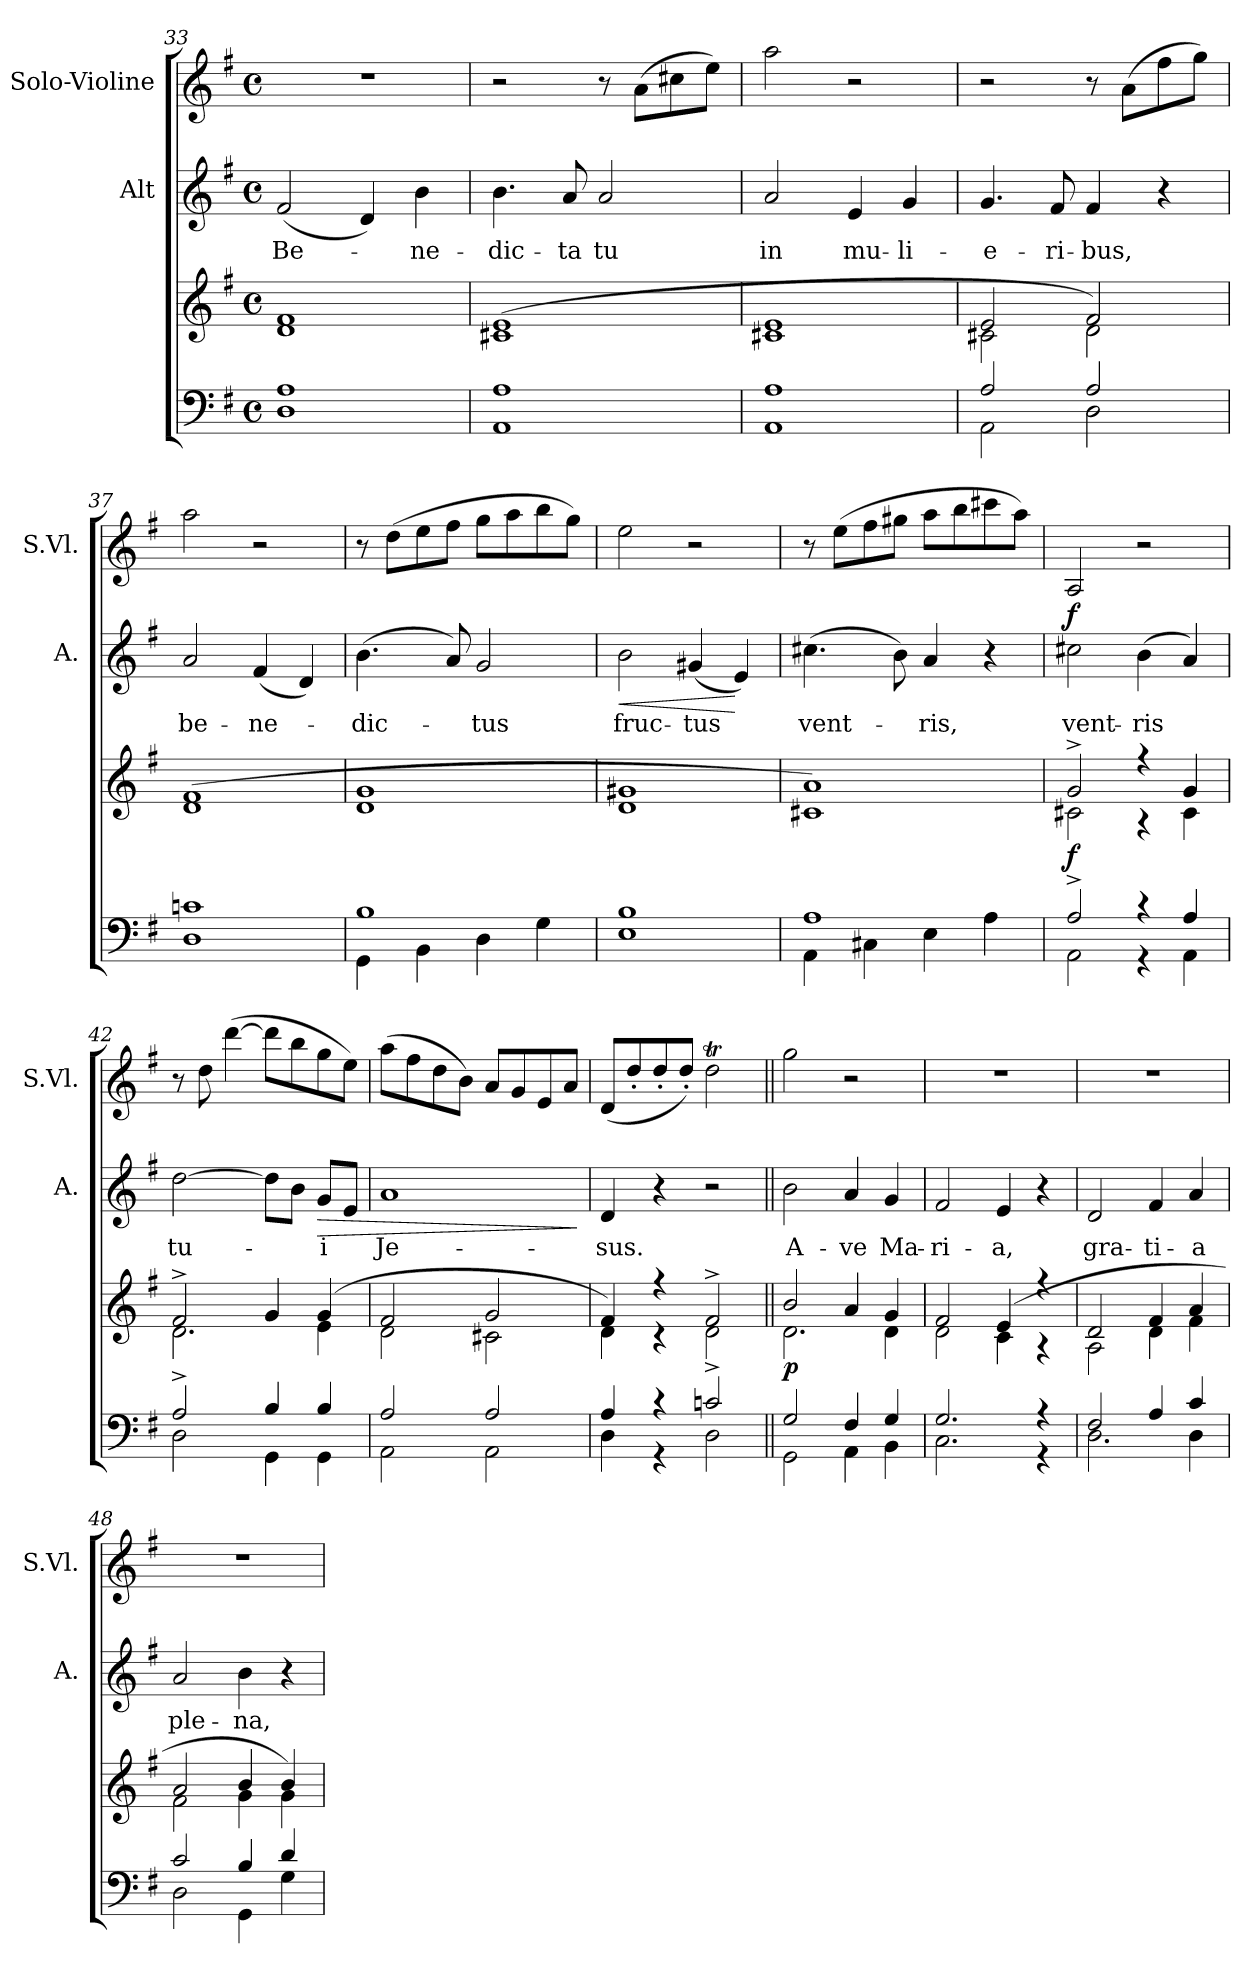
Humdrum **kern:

**kern	**kern	**dynam	**kern	**text	**dynam	**kern
*part3	*part3	*part3	*part2	*part2	*part2	*part1
*staff4	*staff3	*staff3/4	*staff2	*staff2	*staff2	*staff1
*	*	*	*I"Alt	*	*	*I"Solo-Violine
*	*	*	*I'A.	*	*	*I'S.Vl.
*clefF4	*clefG2	*	*clefG2	*	*	*clefG2
*k[f#]	*k[f#]	*	*k[f#]	*	*	*k[f#]
*G:	*G:	*	*G:	*	*	*G:
*M4/4	*M4/4	*	*M4/4	*	*	*M4/4
*met(c)	*met(c)	*	*met(c)	*	*	*met(c)
=33	=33	=33	=33	=33	=33	=33
*^	*^	*	*	*	*	*
!	!	!	!	!	!	!LO:LY:b	!	!
1A	1D	1f#	1d	.	(<2f#/	Be-	.	1r
.	.	.	.	.	4d/)	.	.	.
!	!	!	!	!	!	!LO:LY:b	!	!
.	.	.	.	.	4b\	-ne-	.	.
=34	=34	=34	=34	=34	=34	=34	=34	=34
!	!	!	!	!	!	!LO:LY:b	!	!
1A	1AA	(>1e	1c#X	.	4.b\	-dic-	.	2r
!	!	!	!	!	!	!LO:LY:b	!	!
.	.	.	.	.	8a/	-ta	.	.
!	!	!	!	!	!	!LO:LY:b	!	!
.	.	.	.	.	2a/	tu	.	8r
.	.	.	.	.	.	.	.	(>8a\L
.	.	.	.	.	.	.	.	8cc#X\
.	.	.	.	.	.	.	.	8ee\J)
=35	=35	=35	=35	=35	=35	=35	=35	=35
!	!	!	!	!	!	!LO:LY:b	!	!
1A	1AA	1e	1c#X	.	2a/	in	.	2aa\
!	!	!	!	!	!	!LO:LY:b	!	!
.	.	.	.	.	4e/	mu-	.	2r
!	!	!	!	!	!	!LO:LY:b	!	!
.	.	.	.	.	4g/	-li-	.	.
!!LO:LB:g=z
=36	=36	=36	=36	=36	=36	=36	=36	=36
!	!	!	!	!	!	!LO:LY:b	!	!
2A/	2AA\	2e/	2c#X\	.	4.g/	-e-	.	2r
!	!	!	!	!	!	!LO:LY:b	!	!
.	.	.	.	.	8f#/	-ri-	.	.
!	!	!	!	!	!	!LO:LY:b	!	!
2A/	2D\	2f#/)	2d\	.	4f#/	-bus,	.	8r
.	.	.	.	.	.	.	.	(>8a\L
.	.	.	.	.	4r	.	.	8ff#\
.	.	.	.	.	.	.	.	8gg\J)
=37	=37	=37	=37	=37	=37	=37	=37	=37
!	!	!	!	!	!	!LO:LY:b	!	!
1cn	1D	(>1f#	1d	.	2a/	be-	.	2aa\
!	!	!	!	!	!	!LO:LY:b	!	!
.	.	.	.	.	(<4f#/	-ne-	.	2r
.	.	.	.	.	4d/)	.	.	.
=38	=38	=38	=38	=38	=38	=38	=38	=38
!	!	!	!	!	!	!LO:LY:b	!	!
1B	4GG\	1g	1d	.	(>4.b\	-dic-	.	8r
.	.	.	.	.	.	.	.	(>8dd\L
.	4BB\	.	.	.	.	.	.	8ee\
.	.	.	.	.	8a/)	.	.	8ff#\J
!	!	!	!	!	!	!LO:LY:b	!	!
.	4D\	.	.	.	2g/	-tus	.	8gg\L
.	.	.	.	.	.	.	.	8aa\
.	4G\	.	.	.	.	.	.	8bb\
.	.	.	.	.	.	.	.	8gg\J)
=39	=39	=39	=39	=39	=39	=39	=39	=39
!	!	!	!	!	!	!LO:LY:b	!LO:HP:b	!
1B	1E	1g#X	1d	.	2b\	fruc-	<	2ee\
!	!	!	!	!	!	!LO:LY:b	!	!
.	.	.	.	.	(<4g#X/	-tus	.	2r
.	.	.	.	.	4e/)	.	[	.
=40	=40	=40	=40	=40	=40	=40	=40	=40
!	!	!	!	!	!	!LO:LY:b	!	!
1A	4AA\	1a)	1c#X	.	(>4.cc#X\	vent-	.	8r
.	.	.	.	.	.	.	.	(>8ee\L
.	4C#X\	.	.	.	.	.	.	8ff#\
.	.	.	.	.	8b\)	.	.	8gg#X\J
!	!	!	!	!	!	!LO:LY:b	!	!
.	4E\	.	.	.	4a/	-ris,	.	8aa\L
.	.	.	.	.	.	.	.	8bb\
.	4A\	.	.	.	4r	.	.	8ccc#X\
.	.	.	.	.	.	.	.	8aa\J)
!!LO:LB:g=z
=41	=41	=41	=41	=41	=41	=41	=41	=41
!	!	!	!	!LO:DY:b	!	!LO:LY:b	!LO:DY:a	!
2A^</	2AA\	2g^>/	2c#X\	f	2cc#X\	vent-	f	2A/
!	!	!	!	!	!	!LO:LY:b	!	!
4r	4r	4r	4r	.	(>4b\	-ris	.	2r
4A/	4AA\	4g/	4c#\	.	4a/)	.	.	.
=42	=42	=42	=42	=42	=42	=42	=42	=42
!	!	!	!	!	!	!LO:LY:b	!	!
2A^</	2D\	2f#^>/	2.d\	.	[2dd\	tu-	.	8r
.	.	.	.	.	.	.	.	8dd\
.	.	.	.	.	.	.	.	(>[4ddd\
4B/	4GG\	4g/	.	.	8dd\L]	.	.	8ddd\L]
.	.	.	.	.	8b\J	.	.	8bb\
!	!	!	!	!	!	!LO:LY:b	!LO:HP:b	!
4B/	4GG\	(4g/	4e\	.	8g/L	-i	>	8gg\
.	.	.	.	.	8e/J	.	.	8ee\J)
=43	=43	=43	=43	=43	=43	=43	=43	=43
!	!	!	!	!	!	!LO:LY:b	!	!
2A/	2AA\	2f#/	2d\	.	1a	Je-	.	(>8aa\L
.	.	.	.	.	.	.	.	8ff#\
.	.	.	.	.	.	.	.	8dd\
.	.	.	.	.	.	.	.	8b\J)
2A/	2AA\	2g/	2c#X\	.	.	.	.	8a/L
.	.	.	.	.	.	.	.	8g/
.	.	.	.	.	.	.	.	8e/
.	.	.	.	.	.	.	.	8a/J
*v	*v	*	*	*	*	*	*	*
*	*v	*v	*	*	*	*	*
.	.	.	.	.	]	.
=44	=44	=44	=44	=44	=44	=44
*^	*^	*	*	*	*	*
!	!	!	!	!	!	!LO:LY:b	!	!
4A/	4D\	4f#/)	4d\	.	4d/	-sus.	.	(<8d/L
.	.	.	.	.	.	.	.	8dd'</
4r	4r	4r	4r	.	4r	.	.	8dd'</
.	.	.	.	.	.	.	.	8dd'</J)
2cn^</	2D\	2f#^>/	2d\	.	2r	.	.	2ddT\
=45||	=45||	=45||	=45||	=45||	=45||	=45||	=45||	=45||
!	!	!	!	!LO:DY:b	!	!LO:LY:b	!	!
2G/	2GG\	2b/	2.d\	p	2b\	A-	.	2gg\
!	!	!	!	!	!	!LO:LY:b	!	!
4F#/	4AA\	4a/	.	.	4a/	-ve	.	2r
!	!	!	!	!	!	!LO:LY:b	!	!
4G/	4BB\	4g/	4d\	.	4g/	Ma-	.	.
!!LO:PB:g=z
=46	=46	=46	=46	=46	=46	=46	=46	=46
!	!	!	!	!	!	!LO:LY:b	!	!
2.G/	2.C\	2f#/	2d\	.	2f#/	-ri-	.	1r
!	!	!	!	!	!	!LO:LY:b	!	!
.	.	(4e/	4c\	.	4e/	-a,	.	.
4r	4r	4r	4r	.	4r	.	.	.
=47	=47	=47	=47	=47	=47	=47	=47	=47
!	!	!	!	!	!	!LO:LY:b	!	!
2F#/	2.D\	2d/	2A\	.	2d/	gra-	.	1r
!	!	!	!	!	!	!LO:LY:b	!	!
4A/	.	4f#/	4d\	.	4f#/	-ti-	.	.
!	!	!	!	!	!	!LO:LY:b	!	!
4c/	4D\	4a/	4f#\	.	4a/	-a	.	.
=48	=48	=48	=48	=48	=48	=48	=48	=48
!	!	!	!	!	!	!LO:LY:b	!	!
2c/	2D\	2a/	2f#\	.	2a/	ple-	.	1r
!	!	!	!	!	!	!LO:LY:b	!	!
4B/	4GG\	4b/	4g\	.	4b\	-na,	.	.
4d/	4G\	4b/)	4g\	.	4r	.	.	.
*v	*v	*	*	*	*	*	*	*
*	*v	*v	*	*	*	*	*
=	=	=	=	=	=	=
*-	*-	*-	*-	*-	*-	*-
